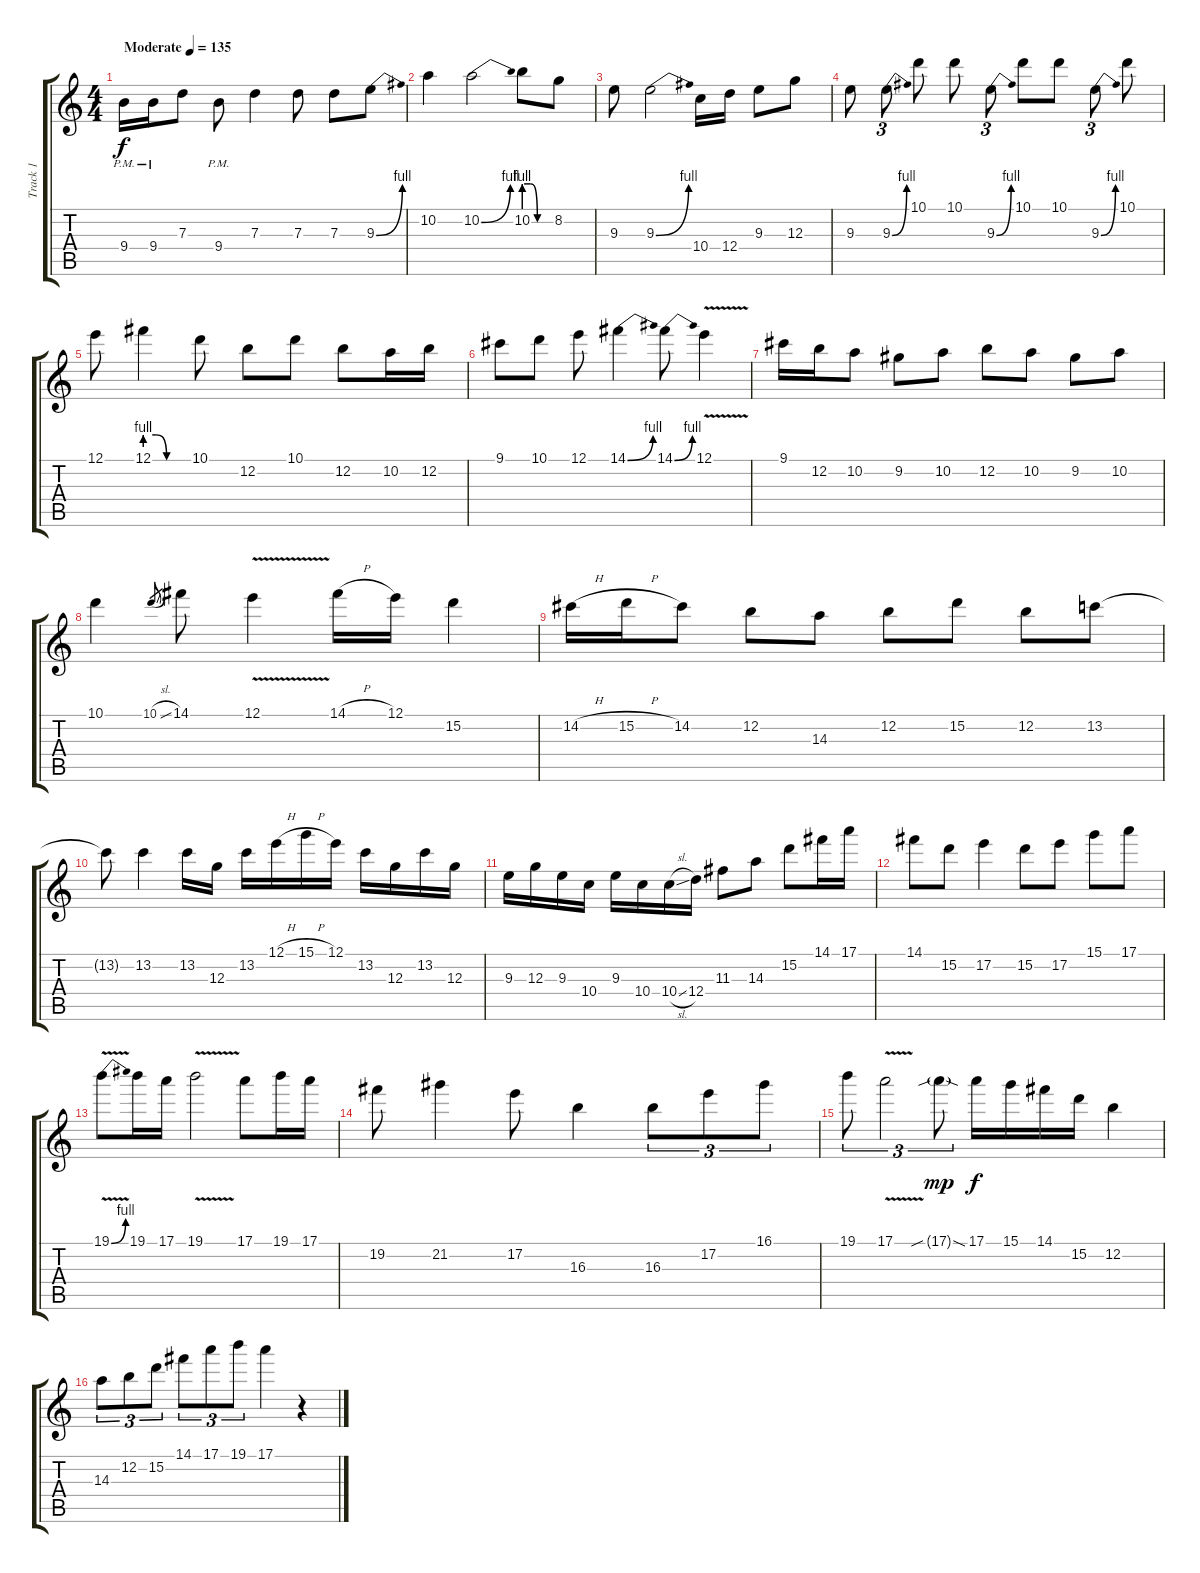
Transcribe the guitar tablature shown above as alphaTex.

\track ("Track 1" "Track 1") {instrument distortionguitar}
\staff {score tabs}
\tuning (E4 B3 G3 D3 A2 E2) {hide}
\ts (4 4)
\tempo (135 "Moderate")
\clef g2
\ks c
9.4{pm}.16{dy f instrument distortionguitar} 9.4{pm}.16 7.3.8 9.4{pm}.8 7.3.4 7.3.8 7.3.8 9.3{be (bend 0 0 60 4)}.8 |
10.2.4 10.2{be (bend 0 0 60 4)}.2 10.2{be (custom 0 4 15 4 30 0 60 0)}.8 8.2.8 |
9.3.8 9.3{be (bend 0 0 60 4)}.2 10.4.16 12.4.16 9.3.8 12.3.8 |
9.3.8 9.3{be (bend 0 0 60 4)}.8{tu (3 2)} 10.1.8 10.1.8 9.3{be (bend 0 0 60 4)}.8{tu (3 2)} 10.1.8 10.1.8 9.3{be (bend 0 0 60 4)}.8{tu (3 2)} 10.1.8 |
12.1.8 12.1{be (custom 0 4 15 4 30 0 60 0)}.4 10.1.8 12.2.8 10.1.8 12.2.8 10.2.16 12.2.16 |
9.1.8 10.1.8 12.1.8 14.1{be (bend 0 0 60 4)}.4 14.1{be (bend 0 0 60 4)}.8 12.1{v}.4 |
9.1.16 12.2.16 10.2.8 9.2.8 10.2.8 12.2.8 10.2.8 9.2.8 10.2.8 |
10.1.4 10.1{sl}.8{gr} 14.1.8 12.1{v}.4 14.1{h}.16 12.1.16 15.2.4 |
14.2{h}.16 15.2{h}.16 14.2.8 12.2.8 14.3.8 12.2.8 15.2.8 12.2.8 13.2.8 |
13.2{t}.8 13.2.4 13.2.16 12.3.16 13.2.16 12.1{h}.16 15.1{h}.16 12.1.16 13.2.16 12.3.16 13.2.16 12.3.16 |
9.3.16 12.3.16 9.3.16 10.4.16 9.3.16 10.4.16 10.4{sl}.16 12.4.16 11.3.8 14.3.8 15.2.8 14.1.16 17.1.16 |
14.1.8 15.2.8 17.2.4 15.2.8 17.2.8 15.1.8 17.1.8 |
19.1{be (bend 0 0 60 4) v}.8 19.1.16 17.1.16 19.1{v}.2 17.1.8 19.1.16 17.1.16 |
19.2.8 21.2.4 17.2.8 16.3.4 16.3.8{tu (3 2)} 17.2.8{tu (3 2)} 16.1.8{tu (3 2)} |
19.1.8{tu (3 2)} 17.1{v}.2{tu (3 2)} 17.1{sib sod g}.8{tu (3 2) dy mp} 17.1.16{dy f} 15.1.16 14.1.16 15.2.16 12.2.4 |
14.3.8{tu (3 2)} 12.2.8{tu (3 2)} 15.2.8{tu (3 2)} 14.1.8{tu (3 2)} 17.1.8{tu (3 2)} 19.1.8{tu (3 2)} 17.1.4 r.4
